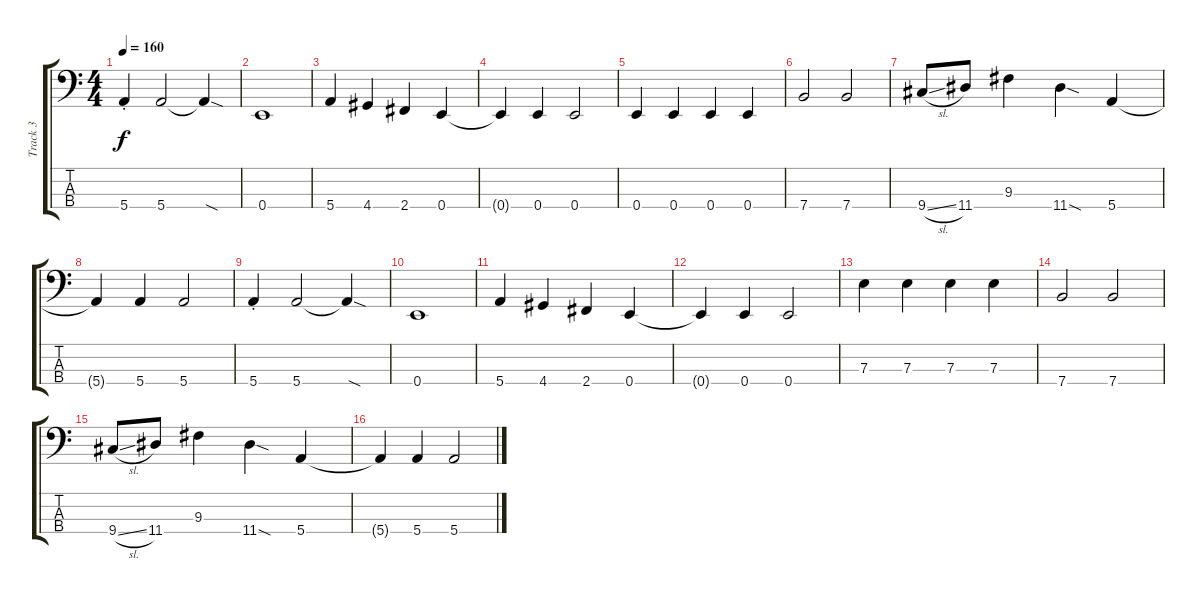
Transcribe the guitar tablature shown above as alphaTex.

\track ("Track 3" "Track 3") {instrument electricbassfinger}
\staff {score tabs}
\tuning (G2 D2 A1 E1) {hide}
\ts (4 4)
\tempo 160
\clef f4
\ks c
5.4{st}.4{dy f} 5.4.2 5.4{sod t}.4 |
0.4.1 |
5.4.4 4.4.4 2.4.4 0.4.4 |
0.4{t}.4 0.4.4 0.4.2 |
0.4.4 0.4.4 0.4.4 0.4.4 |
7.4.2 7.4.2 |
9.4{sl}.8 11.4.8 9.3.4 11.4{sod}.4 5.4.4 |
5.4{t}.4 5.4.4 5.4.2 |
5.4{st}.4 5.4.2 5.4{sod t}.4 |
0.4.1 |
5.4.4 4.4.4 2.4.4 0.4.4 |
0.4{t}.4 0.4.4 0.4.2 |
7.3.4 7.3.4 7.3.4 7.3.4 |
7.4.2 7.4.2 |
9.4{sl}.8 11.4.8 9.3.4 11.4{sod}.4 5.4.4 |
5.4{t}.4 5.4.4 5.4.2
